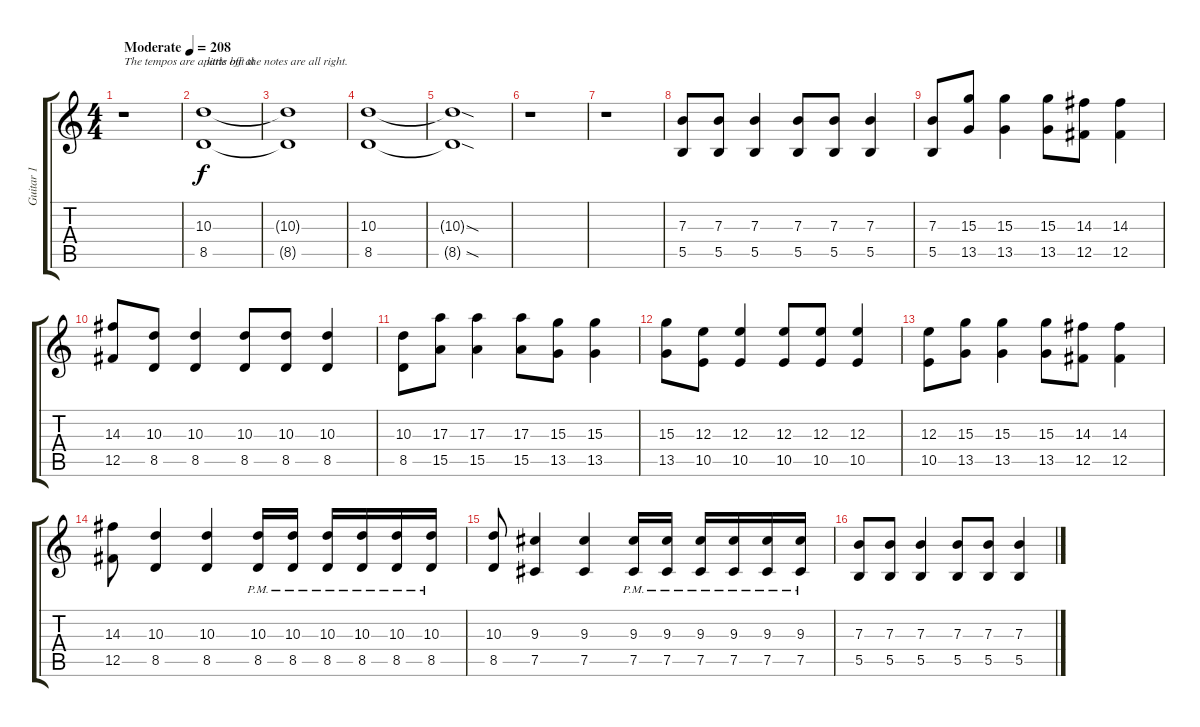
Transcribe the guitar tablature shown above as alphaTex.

\track ("Guitar 1" "Guitar 1") {instrument distortionguitar}
\staff {score tabs}
\tuning (Db4 Ab3 E3 B2 Gb2 B1) {hide}
\ts (4 4)
\tempo (208 "Moderate")
\clef g2
\ks c
r.1{txt "The tempos are a little off at" dy f instrument distortionguitar} |
(10.3 8.5).1{txt "parts but the notes are all right."} |
(10.3{t} 8.5{t}).1 |
(10.3 8.5).1 |
(10.3{sod t} 8.5{sod t}).1 |
r.1 |
r.1 |
(7.3 5.5).8 (7.3 5.5).8 (7.3 5.5).4 (7.3 5.5).8 (7.3 5.5).8 (7.3 5.5).4 |
(7.3 5.5).8 (15.3 13.5).8 (15.3 13.5).4 (15.3 13.5).8 (14.3 12.5).8 (14.3 12.5).4 |
(14.3 12.5).8 (10.3 8.5).8 (10.3 8.5).4 (10.3 8.5).8 (10.3 8.5).8 (10.3 8.5).4 |
(10.3 8.5).8 (17.3 15.5).8 (17.3 15.5).4 (17.3 15.5).8 (15.3 13.5).8 (15.3 13.5).4 |
(15.3 13.5).8 (12.3 10.5).8 (12.3 10.5).4 (12.3 10.5).8 (12.3 10.5).8 (12.3 10.5).4 |
(12.3 10.5).8 (15.3 13.5).8 (15.3 13.5).4 (15.3 13.5).8 (14.3 12.5).8 (14.3 12.5).4 |
(14.3 12.5).8 (10.3 8.5).4 (10.3 8.5).4 (10.3{pm} 8.5{pm}).16 (10.3{pm} 8.5{pm}).16 (10.3{pm} 8.5{pm}).16 (10.3{pm} 8.5{pm}).16 (10.3{pm} 8.5{pm}).16 (10.3{pm} 8.5{pm}).16 |
(10.3 8.5).8 (9.3 7.5).4 (9.3 7.5).4 (9.3{pm} 7.5{pm}).16 (9.3{pm} 7.5{pm}).16 (9.3{pm} 7.5{pm}).16 (9.3{pm} 7.5{pm}).16 (9.3{pm} 7.5{pm}).16 (9.3{pm} 7.5{pm}).16 |
(7.3 5.5).8 (7.3 5.5).8 (7.3 5.5).4 (7.3 5.5).8 (7.3 5.5).8 (7.3 5.5).4
